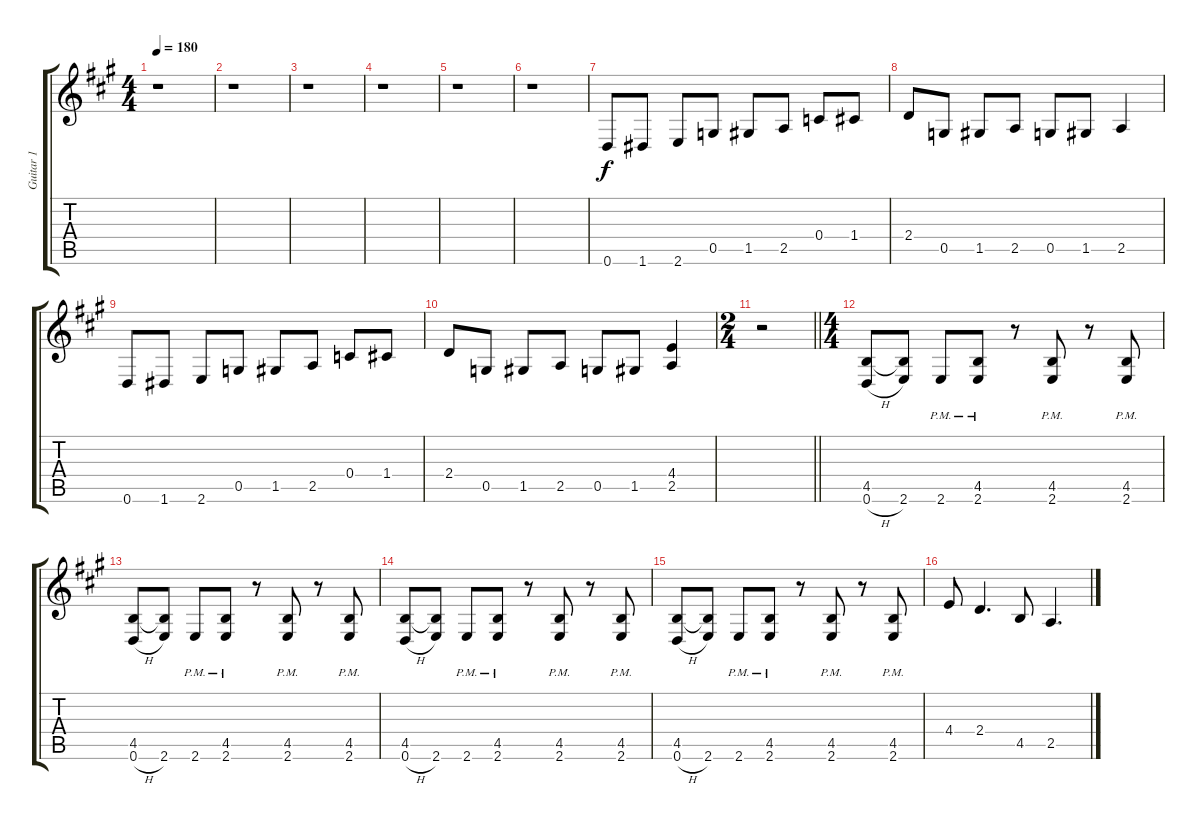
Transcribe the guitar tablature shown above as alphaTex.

\track ("Guitar 1" "Guitar 1") {instrument distortionguitar}
\staff {score tabs}
\tuning (D4 A3 F3 C3 G2 D2) {hide}
\ts (4 4)
\tempo 180
\clef g2
\ks f#minor
r.1{dy f instrument distortionguitar} |
r.1 |
r.1 |
r.1 |
r.1 |
r.1 |
0.6.8 1.6.8 2.6.8 0.5.8 1.5.8 2.5.8 0.4.8 1.4.8 |
2.4.8 0.5.8 1.5.8 2.5.8 0.5.8 1.5.8 2.5.4 |
0.6.8 1.6.8 2.6.8 0.5.8 1.5.8 2.5.8 0.4.8 1.4.8 |
2.4.8 0.5.8 1.5.8 2.5.8 0.5.8 1.5.8 (4.4 2.5).4 |
\ts (2 4)
\barLineRight lightlight
r.2 |
\ts (4 4)
(4.5 0.6{h}).8 (4.5{t} 2.6).8 2.6{pm}.8 (4.5{pm} 2.6{pm}).8 r.8 (4.5{pm} 2.6{pm}).8 r.8 (4.5{pm} 2.6{pm}).8 |
(4.5 0.6{h}).8 (4.5{t} 2.6).8 2.6{pm}.8 (4.5{pm} 2.6{pm}).8 r.8 (4.5{pm} 2.6{pm}).8 r.8 (4.5{pm} 2.6{pm}).8 |
(4.5 0.6{h}).8 (4.5{t} 2.6).8 2.6{pm}.8 (4.5{pm} 2.6{pm}).8 r.8 (4.5{pm} 2.6{pm}).8 r.8 (4.5{pm} 2.6{pm}).8 |
(4.5 0.6{h}).8 (4.5{t} 2.6).8 2.6{pm}.8 (4.5{pm} 2.6{pm}).8 r.8 (4.5{pm} 2.6{pm}).8 r.8 (4.5{pm} 2.6{pm}).8 |
4.4.8 2.4.4{d} 4.5.8 2.5.4{d}
